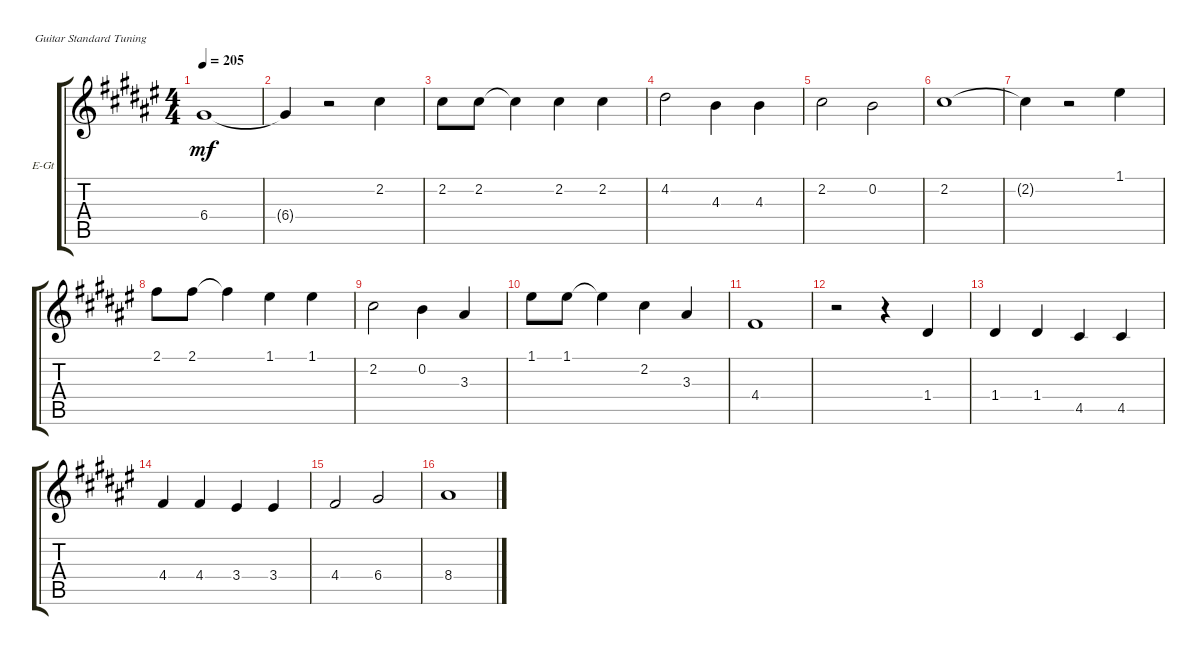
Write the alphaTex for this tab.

\defaultSystemsLayout 4
\bracketExtendMode groupsimilarinstruments
\firstSystemTrackNameOrientation horizontal
\otherSystemsTrackNameOrientation horizontal
\track ("Art's Voice" "E-Gt") {instrument electricguitarclean}
\staff {score tabs}
\tuning (E4 B3 G3 D3 A2 E2)
\ts (4 4)
\tempo 205
\clef g2
\scale
0.333333
\ks f#
6.4.1{dy mf} |
\scale
0.333333 6.4{t}.4 r.2 2.2.4 |
\scale
0.333333 2.2.8 2.2.8 2.2{t}.4 2.2.4 2.2.4 |
\scale
0.333333 4.2.2 4.3.4 4.3.4 |
\scale
0.333333 2.2.2 0.2.2 |
\scale
0.333333 2.2.1 |
\scale
0.333333 2.2{t}.4 r.2 1.1.4 |
\scale
0.333333 2.1.8 2.1.8 2.1{t}.4 1.1.4 1.1.4 |
\scale
0.333333 2.2.2 0.2.4 3.3.4 |
\scale
0.333333 1.1.8 1.1.8 1.1{t}.4 2.2.4 3.3.4 |
\scale
0.333333 4.4.1 |
\scale
0.333333 r.2 r.4 1.4.4 |
\scale
0.333333 1.4.4 1.4.4 4.5.4 4.5.4 |
\scale
0.333333 4.4.4 4.4.4 3.4.4 3.4.4 |
\scale
0.333333 4.4.2 6.4.2 |
\scale
0.333333 8.4.1
